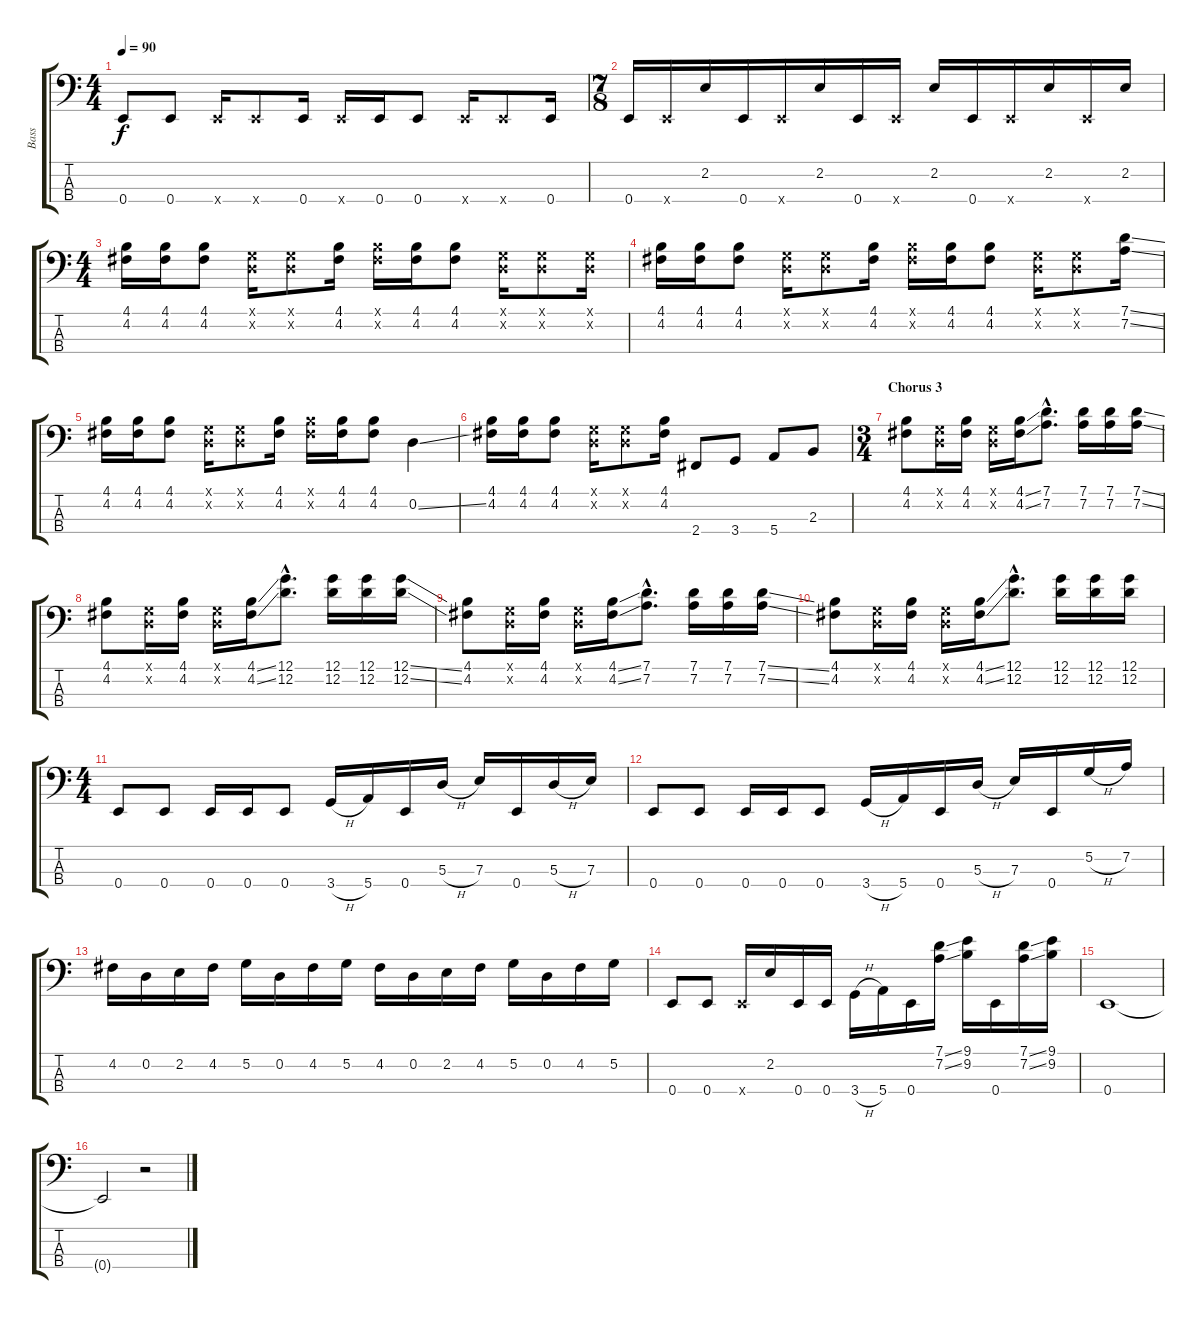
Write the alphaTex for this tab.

\track ("Bass" "Bass") {instrument slapbass1}
\staff {score tabs}
\tuning (G2 D2 A1 E1) {hide}
\ts (4 4)
\tempo 90
\clef f4
\ks c
0.4.8{dy f} 0.4.8 0.4{x}.16 0.4{x}.8 0.4.16 0.4{x}.16 0.4.16 0.4.8 0.4{x}.16 0.4{x}.8 0.4.16 |
\ts (7 8)
0.4.16 0.4{x}.16 2.2.16 0.4.16 0.4{x}.16 2.2.16 0.4.16 0.4{x}.16 2.2.16 0.4.16 0.4{x}.16 2.2.16 0.4{x}.16 2.2.16 |
\ts (4 4)
(4.1 4.2).16 (4.1 4.2).16 (4.1 4.2).8 (0.1{x} 0.2{x}).16 (0.1{x} 0.2{x}).8 (4.1 4.2).16 (4.1{x} 4.2{x}).16 (4.1 4.2).16 (4.1 4.2).8 (0.1{x} 0.2{x}).16 (0.1{x} 0.2{x}).8 (0.1{x} 0.2{x}).16 |
(4.1 4.2).16 (4.1 4.2).16 (4.1 4.2).8 (0.1{x} 0.2{x}).16 (0.1{x} 0.2{x}).8 (4.1 4.2).16 (4.1{x} 4.2{x}).16 (4.1 4.2).16 (4.1 4.2).8 (0.1{x} 0.2{x}).16 (0.1{x} 0.2{x}).8 (7.1{ss} 7.2{ss}).16 |
(4.1 4.2).16 (4.1 4.2).16 (4.1 4.2).8 (0.1{x} 0.2{x}).16 (0.1{x} 0.2{x}).8 (4.1 4.2).16 (4.1{x} 4.2{x}).16 (4.1 4.2).16 (4.1 4.2).8 0.2{ss}.4 |
(4.1 4.2).16 (4.1 4.2).16 (4.1 4.2).8 (0.1{x} 0.2{x}).16 (0.1{x} 0.2{x}).8 (4.1 4.2).16 2.4.8 3.4.8 5.4.8 2.3.8 |
\ts (3 4)
\section ("" "Chorus 3")
(4.1 4.2).8 (0.1{x} 0.2{x}).16 (4.1 4.2).16 (0.1{x} 0.2{x}).16 (4.1{ss} 4.2{ss}).16 (7.1{hac} 7.2{hac}).8{d} (7.1 7.2).16 (7.1 7.2).16 (7.1{ss} 7.2{ss}).16 |
(4.1 4.2).8 (0.1{x} 0.2{x}).16 (4.1 4.2).16 (0.1{x} 0.2{x}).16 (4.1{ss} 4.2{ss}).16 (12.1{hac} 12.2{hac}).8{d} (12.1 12.2).16 (12.1 12.2).16 (12.1{ss} 12.2{ss}).16 |
(4.1 4.2).8 (0.1{x} 0.2{x}).16 (4.1 4.2).16 (0.1{x} 0.2{x}).16 (4.1{ss} 4.2{ss}).16 (7.1{hac} 7.2{hac}).8{d} (7.1 7.2).16 (7.1 7.2).16 (7.1{ss} 7.2{ss}).16 |
(4.1 4.2).8 (0.1{x} 0.2{x}).16 (4.1 4.2).16 (0.1{x} 0.2{x}).16 (4.1{ss} 4.2{ss}).16 (12.1{hac} 12.2{hac}).8{d} (12.1 12.2).16 (12.1 12.2).16 (12.1 12.2).16 |
\ts (4 4)
0.4.8 0.4.8 0.4.16 0.4.16 0.4.8 3.4{h}.16 5.4.16 0.4.16 5.3{h}.16 7.3.16 0.4.16 5.3{h}.16 7.3.16 |
0.4.8 0.4.8 0.4.16 0.4.16 0.4.8 3.4{h}.16 5.4.16 0.4.16 5.3{h}.16 7.3.16 0.4.16 5.2{h}.16 7.2.16 |
4.2.16 0.2.16 2.2.16 4.2.16 5.2.16 0.2.16 4.2.16 5.2.16 4.2.16 0.2.16 2.2.16 4.2.16 5.2.16 0.2.16 4.2.16 5.2.16 |
0.4.8 0.4.8 0.4{x}.16 2.2.16 0.4.16 0.4.16 3.4{h}.16 5.4.16 0.4.16 (7.1{ss} 7.2{ss}).16 (9.1 9.2).16 0.4.16 (7.1{ss} 7.2{ss}).16 (9.1 9.2).16 |
0.4.1 |
0.4{t}.2 r.2
